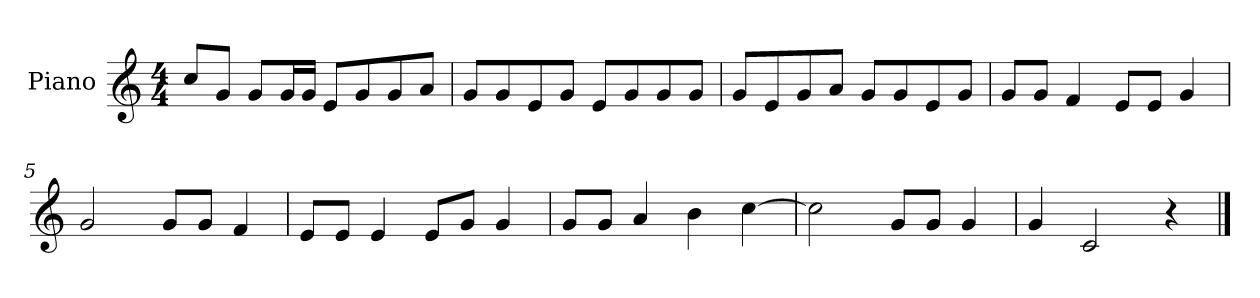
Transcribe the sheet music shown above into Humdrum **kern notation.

**kern
*part1
*staff1
*I"Piano
*I'P-no
*clefG2
*k[]
*M4/4
*MM90
=1
8cc/L
8g/J
8g/L
16g/L
16g/JJ
8e/L
8g/
8g/
8a/J
=2
8g/L
8g/
8e/
8g/J
8e/L
8g/
8g/
8g/J
=3
8g/L
8e/
8g/
8a/J
8g/L
8g/
8e/
8g/J
=4
8g/L
8g/J
4f/
8e/L
8e/J
4g/
=5
2g/
8g/L
8g/J
4f/
!!LO:LB:g=z
=6
8e/L
8e/J
4e/
8e/L
8g/J
4g/
=7
8g/L
8g/J
4a/
4b\
[4cc\
=8
2cc\]
8g/L
8g/J
4g/
=9
4g/
2c/
4r
==
*-
